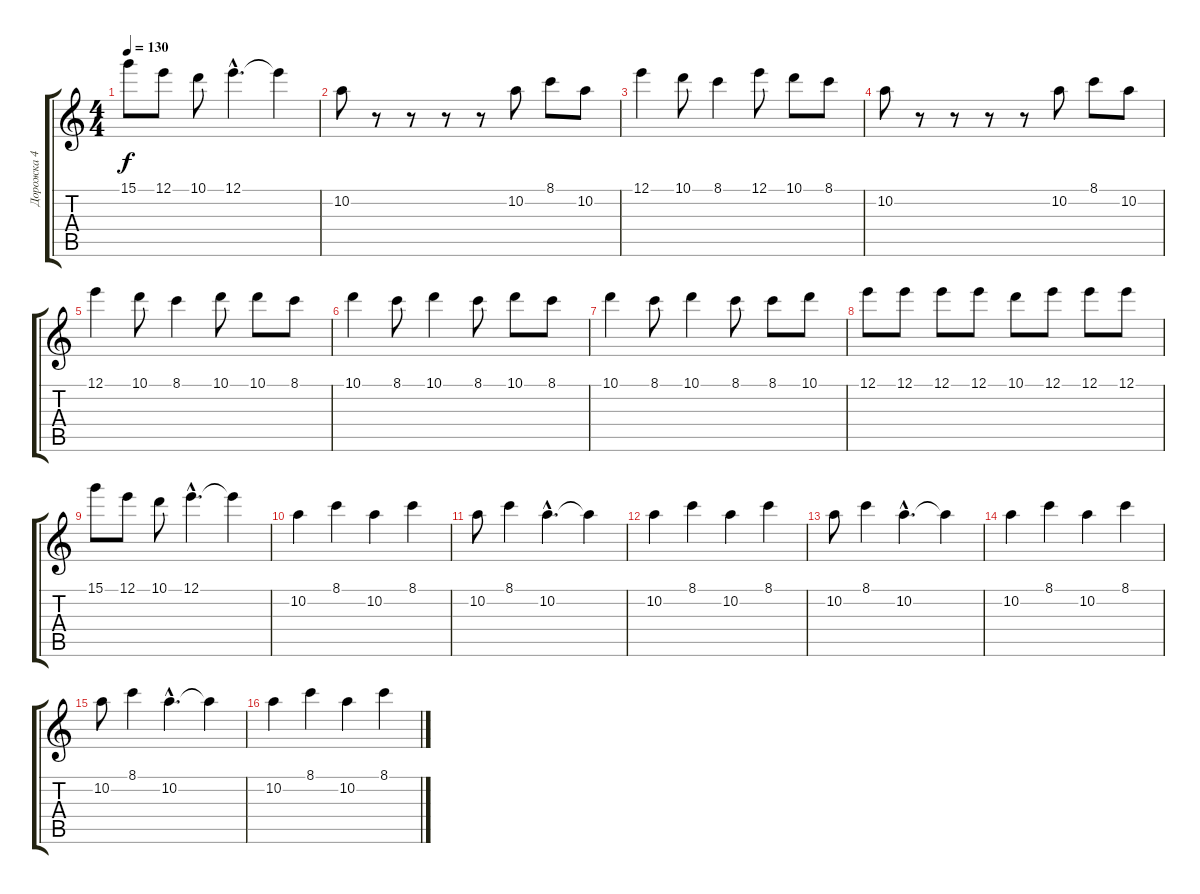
\track ("Дорожка 4" "Дорожка 4") {instrument distortionguitar}
\staff {score tabs}
\tuning (E4 B3 G3 D3 A2 E2) {hide}
\ts (4 4)
\tempo 130
\clef g2
\ks c
15.1.8{dy f} 12.1.8 10.1.8 12.1{hac}.4{d} 12.1{t}.4 |
10.2.8 r.8 r.8 r.8 r.8 10.2.8 8.1.8 10.2.8 |
12.1.4 10.1.8 8.1.4 12.1.8 10.1.8 8.1.8 |
10.2.8 r.8 r.8 r.8 r.8 10.2.8 8.1.8 10.2.8 |
12.1.4 10.1.8 8.1.4 10.1.8 10.1.8 8.1.8 |
10.1.4 8.1.8 10.1.4 8.1.8 10.1.8 8.1.8 |
10.1.4 8.1.8 10.1.4 8.1.8 8.1.8 10.1.8 |
12.1.8 12.1.8 12.1.8 12.1.8 10.1.8 12.1.8 12.1.8 12.1.8 |
15.1.8 12.1.8 10.1.8 12.1{hac}.4{d} 12.1{t}.4 |
10.2.4 8.1.4 10.2.4 8.1.4 |
10.2.8 8.1.4 10.2{hac}.4{d} 10.2{t}.4 |
10.2.4 8.1.4 10.2.4 8.1.4 |
10.2.8 8.1.4 10.2{hac}.4{d} 10.2{t}.4 |
10.2.4 8.1.4 10.2.4 8.1.4 |
10.2.8 8.1.4 10.2{hac}.4{d} 10.2{t}.4 |
10.2.4 8.1.4 10.2.4 8.1.4
